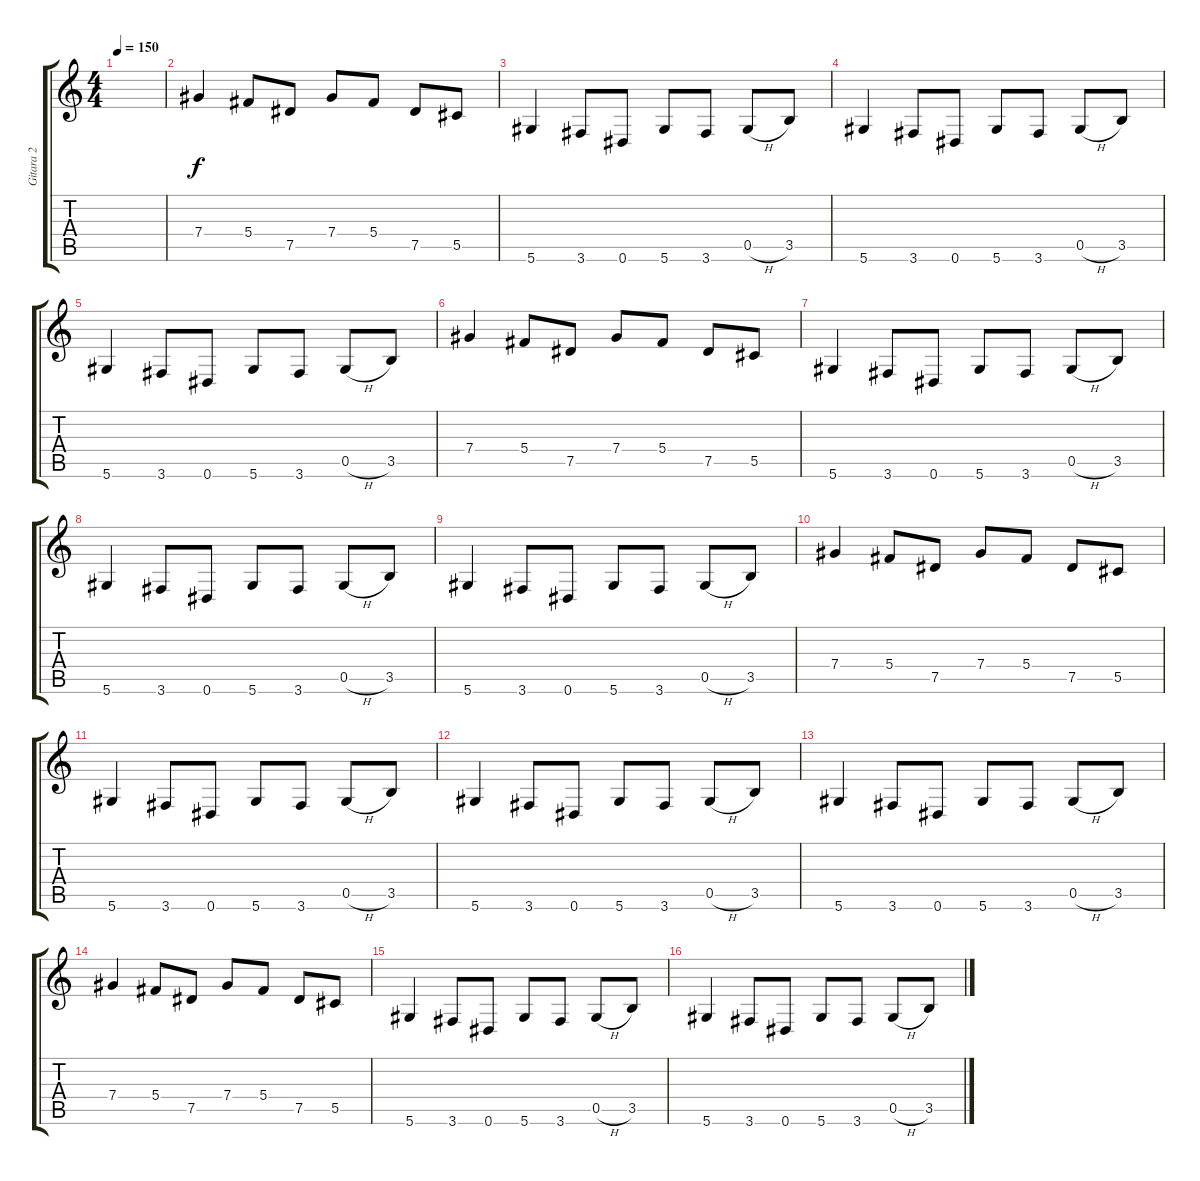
\track ("Gitara 2" "Gitara 2") {instrument distortionguitar}
\staff {score tabs}
\tuning (Eb4 Bb3 Gb3 Db3 Ab2 Eb2) {hide}
\ts (4 4)
\tempo 150
\clef g2
\ks c
|
7.4.4 5.4.8 7.5.8 7.4.8 5.4.8 7.5.8 5.5.8 |
5.6.4 3.6.8 0.6.8 5.6.8 3.6.8 0.5{h}.8 3.5.8 |
5.6.4 3.6.8 0.6.8 5.6.8 3.6.8 0.5{h}.8 3.5.8 |
5.6.4 3.6.8 0.6.8 5.6.8 3.6.8 0.5{h}.8 3.5.8 |
7.4.4 5.4.8 7.5.8 7.4.8 5.4.8 7.5.8 5.5.8 |
5.6.4 3.6.8 0.6.8 5.6.8 3.6.8 0.5{h}.8 3.5.8 |
5.6.4 3.6.8 0.6.8 5.6.8 3.6.8 0.5{h}.8 3.5.8 |
5.6.4 3.6.8 0.6.8 5.6.8 3.6.8 0.5{h}.8 3.5.8 |
7.4.4 5.4.8 7.5.8 7.4.8 5.4.8 7.5.8 5.5.8 |
5.6.4 3.6.8 0.6.8 5.6.8 3.6.8 0.5{h}.8 3.5.8 |
5.6.4 3.6.8 0.6.8 5.6.8 3.6.8 0.5{h}.8 3.5.8 |
5.6.4 3.6.8 0.6.8 5.6.8 3.6.8 0.5{h}.8 3.5.8 |
7.4.4 5.4.8 7.5.8 7.4.8 5.4.8 7.5.8 5.5.8 |
5.6.4 3.6.8 0.6.8 5.6.8 3.6.8 0.5{h}.8 3.5.8 |
5.6.4 3.6.8 0.6.8 5.6.8 3.6.8 0.5{h}.8 3.5.8
